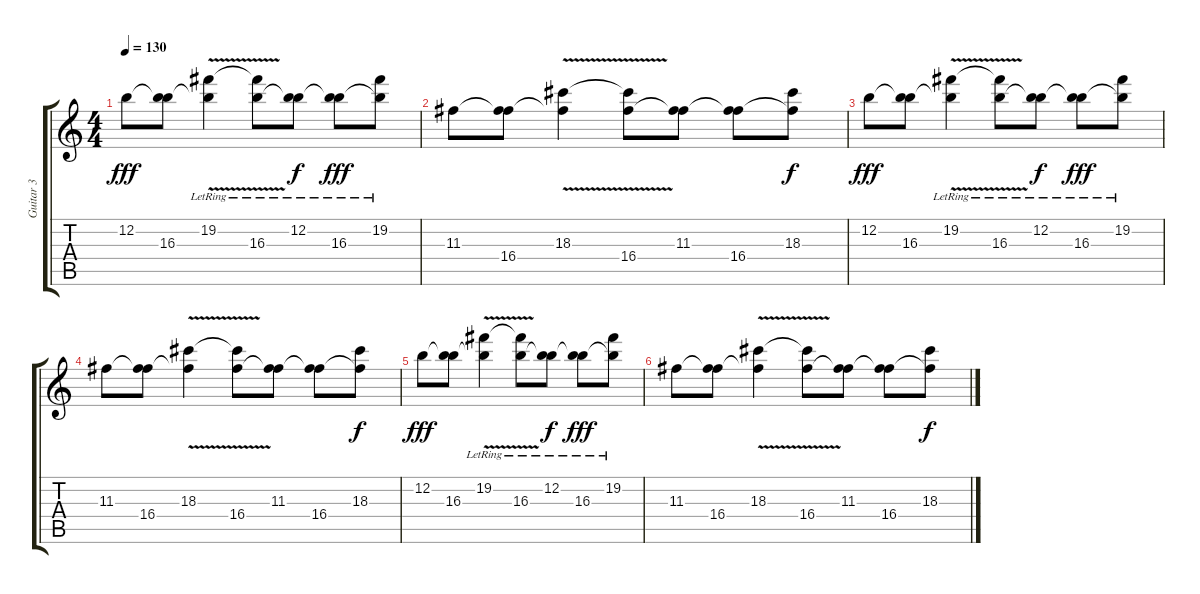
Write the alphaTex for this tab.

\track ("Guitar 3" "Guitar 3") {instrument distortionguitar}
\staff {score tabs}
\tuning (E4 B3 G3 D3 A2 E2) {hide}
\ts (4 4)
\tempo 130
\clef g2
\ks c
12.2.8{dy fff} (12.2{t} 16.3).8 (19.2{v lr} 16.3{v t}).4 (19.2{t} 16.3{lr}).8 (12.2{lr} 16.3{t}).8{dy f} (12.2{t} 16.3{lr}).8{dy fff} (19.2{lr} 16.3{t}).8 |
11.3.8 (11.3{t} 16.4).8 (18.3{v} 16.4{v t}).4 (18.3{t} 16.4).8 (11.3 16.4{t}).8 (11.3{t} 16.4).8 (18.3 16.4{t}).8{dy f} |
12.2.8{dy fff} (12.2{t} 16.3).8 (19.2{v lr} 16.3{v t}).4 (19.2{t} 16.3{lr}).8 (12.2{lr} 16.3{t}).8{dy f} (12.2{t} 16.3{lr}).8{dy fff} (19.2{lr} 16.3{t}).8 |
11.3.8 (11.3{t} 16.4).8 (18.3{v} 16.4{v t}).4 (18.3{t} 16.4).8 (11.3 16.4{t}).8 (11.3{t} 16.4).8 (18.3 16.4{t}).8{dy f} |
12.2.8{dy fff} (12.2{t} 16.3).8 (19.2{v lr} 16.3{v t}).4 (19.2{t} 16.3{lr}).8 (12.2{lr} 16.3{t}).8{dy f} (12.2{t} 16.3{lr}).8{dy fff} (19.2{lr} 16.3{t}).8 |
11.3.8 (11.3{t} 16.4).8 (18.3{v} 16.4{v t}).4 (18.3{t} 16.4).8 (11.3 16.4{t}).8 (11.3{t} 16.4).8 (18.3 16.4{t}).8{dy f}
